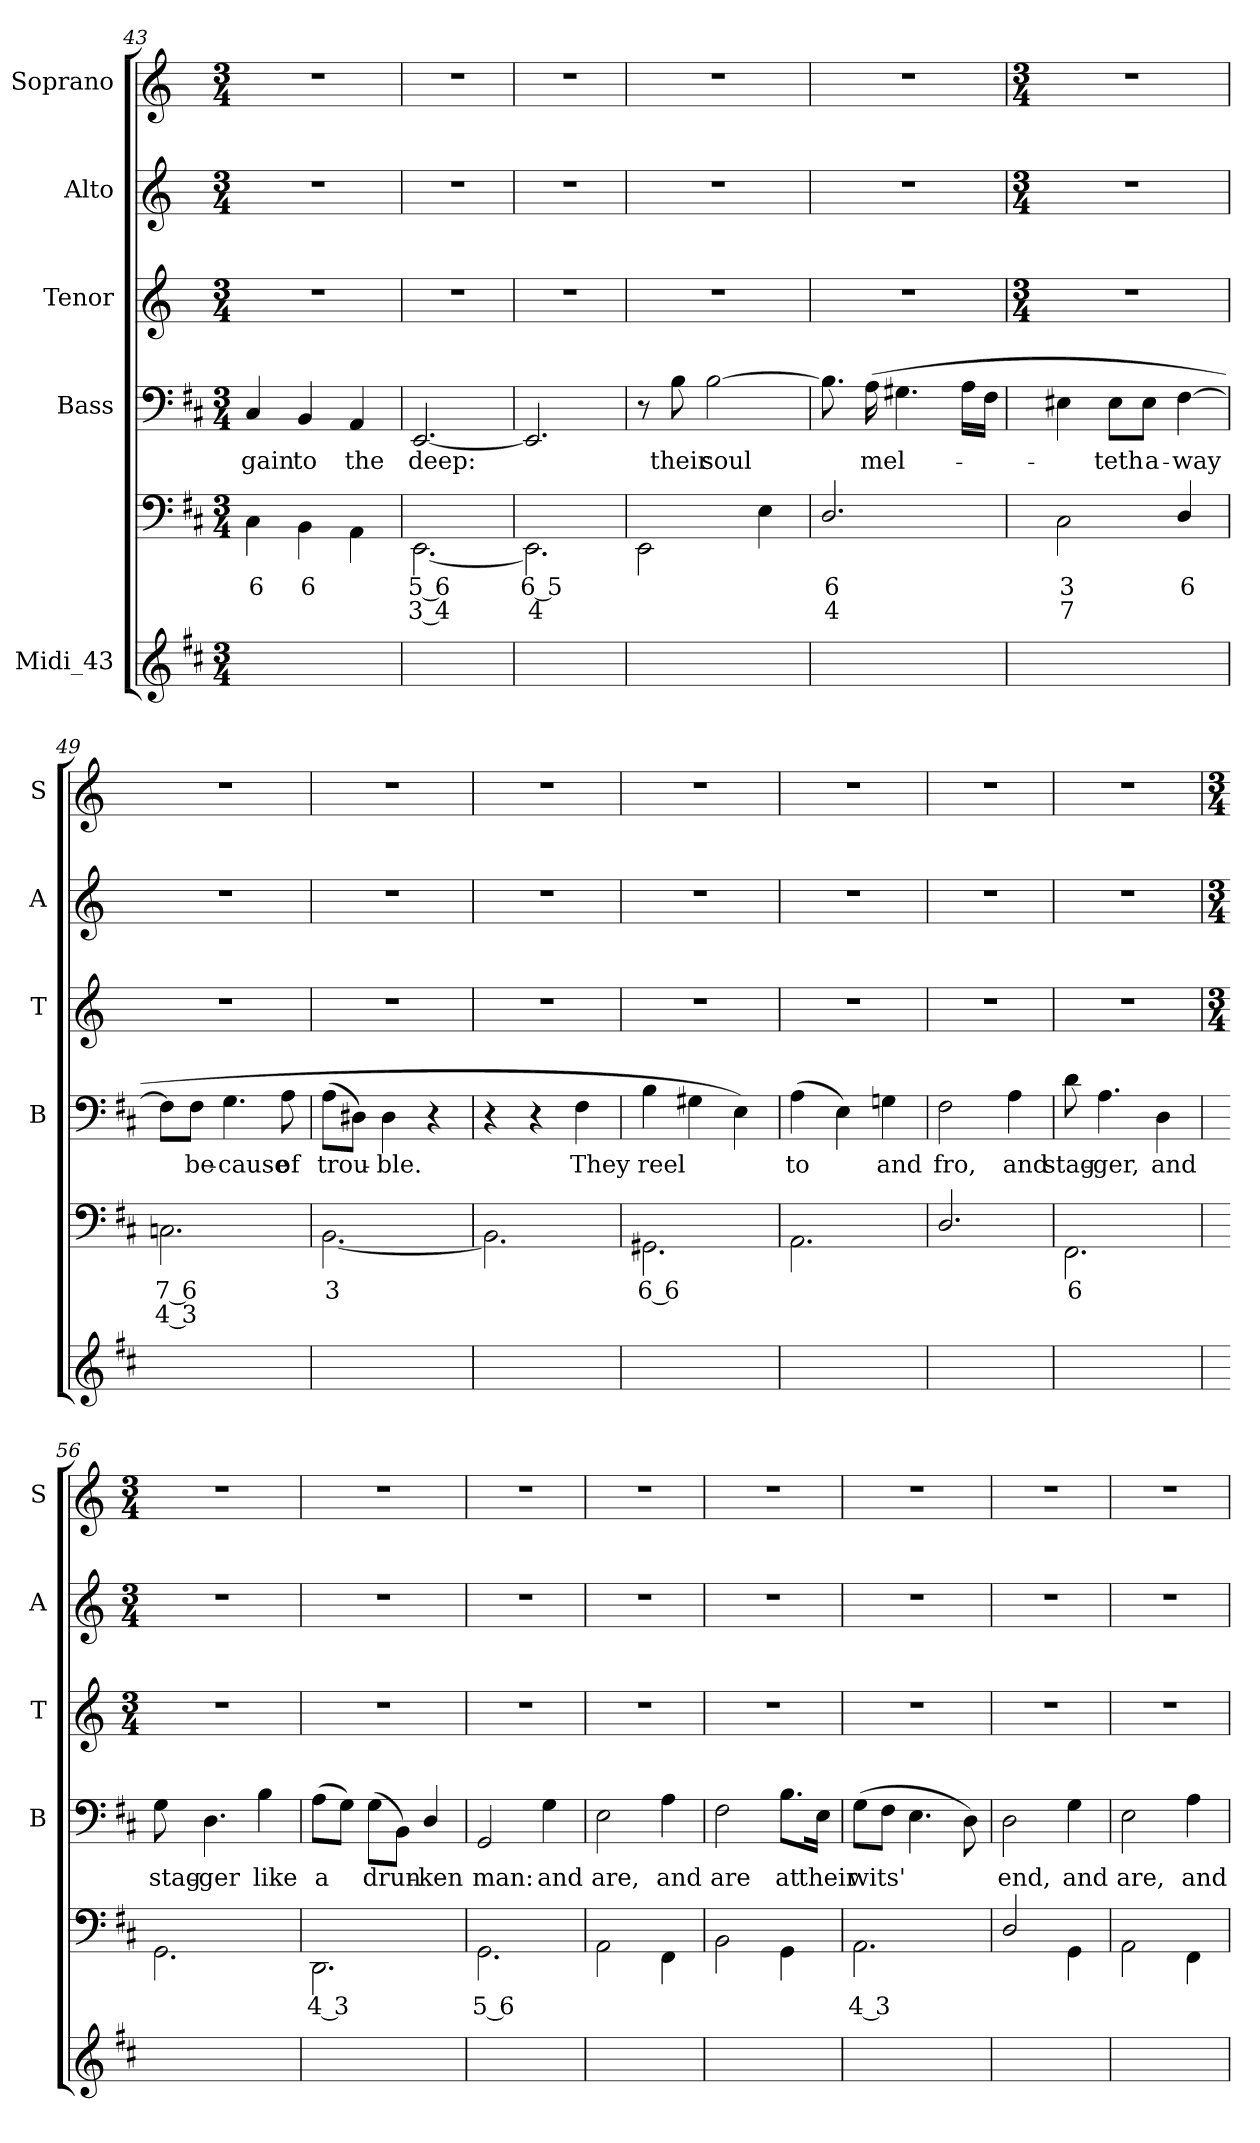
**kern	**kern	**text	**text	**kern	**text	**kern	**kern	**kern
*part5	*part5	*part5	*part5	*part4	*part4	*part3	*part2	*part1
*staff6	*staff5	*staff5	*staff5	*staff4	*staff4	*staff3	*staff2	*staff1
*I"Midi_43	*	*	*	*I"Bass	*	*I"Tenor	*I"Alto	*I"Soprano
*	*	*	*	*I'B	*	*I'T	*I'A	*I'S
*clefG2	*clefF4	*	*	*clefF4	*	*clefG2	*clefG2	*clefG2
*k[f#c#]	*k[f#c#]	*	*	*k[f#c#]	*	*k[]	*k[]	*k[]
*M3/4	*M3/4	*	*	*M3/4	*	*M3/4	*M3/4	*M3/4
=43	=43	=43	=43	=43	=43	=43	=43	=43
*	*^	*	*	*	*	*	*	*
!	!	!	!LO:LY:b	!	!	!LO:LY:b	!	!	!
2.ryy	2.ryy	4C#\	6	.	4C#/	-gain	2.r	2.r	2.r
!	!	!	!LO:LY:b	!	!	!LO:LY:b	!	!	!
.	.	4BB\	6	.	4BB/	to	.	.	.
!	!	!	!	!	!	!LO:LY:b	!	!	!
.	.	4AA\	.	.	4AA/	the	.	.	.
=44	=44	=44	=44	=44	=44	=44	=44	=44	=44
!	!	!	!LO:LY:b	!LO:LY:b	!	!LO:LY:b	!	!	!
2.ryy	2.ryy	[2.EE\	5 6	3 4	[2.EE/	deep:	2.r	2.r	2.r
=45	=45	=45	=45	=45	=45	=45	=45	=45	=45
!	!	!	!LO:LY:b	!LO:LY:b	!	!	!	!	!
2.ryy	2.ryy	2.EE\]	6 5	4	2.EE/]	.	2.r	2.r	2.r
=46	=46	=46	=46	=46	=46	=46	=46	=46	=46
2.ryy	2.ryy	2EE\	.	.	8r	.	2.r	2.r	2.r
!	!	!	!	!	!	!LO:LY:b	!	!	!
.	.	.	.	.	8B\	their	.	.	.
!	!	!	!	!	!	!LO:LY:b	!	!	!
.	.	.	.	.	[2B\	soul	.	.	.
.	.	4E\	.	.	.	.	.	.	.
=47	=47	=47	=47	=47	=47	=47	=47	=47	=47
!	!	!	!LO:LY:b	!LO:LY:b	!	!	!	!	!
2.ryy	2.ryy	2.D/	6	4	8.B\]	.	2.r	2.r	2.r
!	!	!	!	!	!	!LO:LY:b	!	!	!
.	.	.	.	.	(>16A\	mel-	.	.	.
.	.	.	.	.	4.G#X\	.	.	.	.
.	.	.	.	.	16A\LL	.	.	.	.
.	.	.	.	.	16F#\JJ	.	.	.	.
!!LO:LB:g=z
=48	=48	=48	=48	=48	=48	=48	=48	=48	=48
*	*	*	*	*	*	*	*M3/4	*M3/4	*M3/4
!	!	!	!LO:LY:b	!LO:LY:b	!	!	!	!	!
2.ryy	2.ryy	2C#\	3	7	4E#X\	.	2.r	2.r	2.r
!	!	!	!	!	!	!LO:LY:b	!	!	!
.	.	.	.	.	8E#\L	teth	.	.	.
!	!	!	!	!	!	!LO:LY:b	!	!	!
.	.	.	.	.	8E#\J	a-	.	.	.
!	!	!	!LO:LY:b	!	!	!LO:LY:b	!	!	!
.	.	4D/	6	.	[4F#\	-way	.	.	.
=49	=49	=49	=49	=49	=49	=49	=49	=49	=49
!	!	!	!LO:LY:b	!LO:LY:b	!	!	!	!	!
2.ryy	2.ryy	2.Cn\	7 6	4 3	8F#\L]	.	2.r	2.r	2.r
!	!	!	!	!	!	!LO:LY:b	!	!	!
.	.	.	.	.	8F#\J	be-	.	.	.
!	!	!	!	!	!	!LO:LY:b	!	!	!
.	.	.	.	.	4.G\	-cause	.	.	.
!	!	!	!	!	!	!LO:LY:b	!	!	!
.	.	.	.	.	8A\	of	.	.	.
=50	=50	=50	=50	=50	=50	=50	=50	=50	=50
!	!	!	!LO:LY:b	!	!	!LO:LY:b	!	!	!
2.ryy	2.ryy	[2.BB\	3	.	(>8A\L	trou-	2.r	2.r	2.r
.	.	.	.	.	8D#X\J)	.	.	.	.
!	!	!	!	!	!	!LO:LY:b	!	!	!
.	.	.	.	.	4D#\	ble.	.	.	.
.	.	.	.	.	4r	.	.	.	.
=51	=51	=51	=51	=51	=51	=51	=51	=51	=51
2.ryy	2.ryy	2.BB\]	.	.	4r	.	2.r	2.r	2.r
.	.	.	.	.	4r	.	.	.	.
!	!	!	!	!	!	!LO:LY:b	!	!	!
.	.	.	.	.	4F#\	They	.	.	.
=52	=52	=52	=52	=52	=52	=52	=52	=52	=52
!	!	!	!LO:LY:b	!	!	!LO:LY:b	!	!	!
2.ryy	2.ryy	2.GG#X\	6 6	.	4B\	reel	2.r	2.r	2.r
.	.	.	.	.	4G#X\	.	.	.	.
.	.	.	.	.	4E\)	.	.	.	.
=53	=53	=53	=53	=53	=53	=53	=53	=53	=53
!	!	!	!	!	!	!LO:LY:b	!	!	!
2.ryy	2.ryy	2.AA\	.	.	(>4A\	to	2.r	2.r	2.r
.	.	.	.	.	4E\)	.	.	.	.
!	!	!	!	!	!	!LO:LY:b	!	!	!
.	.	.	.	.	4Gn\	and	.	.	.
=54	=54	=54	=54	=54	=54	=54	=54	=54	=54
!	!	!	!	!	!	!LO:LY:b	!	!	!
2.ryy	2.ryy	2.D/	.	.	2F#\	fro,	2.r	2.r	2.r
!	!	!	!	!	!	!LO:LY:b	!	!	!
.	.	.	.	.	4A\	and	.	.	.
=55	=55	=55	=55	=55	=55	=55	=55	=55	=55
!	!	!	!LO:LY:b	!	!	!LO:LY:b	!	!	!
2.ryy	2.ryy	2.FF#\	6	.	8d\	stag-	2.r	2.r	2.r
!	!	!	!	!	!	!LO:LY:b	!	!	!
.	.	.	.	.	4.A\	-ger,	.	.	.
!	!	!	!	!	!	!LO:LY:b	!	!	!
.	.	.	.	.	4D\	and	.	.	.
!!LO:PB:g=z
=56	=56	=56	=56	=56	=56	=56	=56	=56	=56
*	*	*	*	*	*	*	*M3/4	*M3/4	*M3/4
!	!	!	!	!	!	!LO:LY:b	!	!	!
2.ryy	2.ryy	2.GG\	.	.	8G\	stag-	2.r	2.r	2.r
!	!	!	!	!	!	!LO:LY:b	!	!	!
.	.	.	.	.	4.D\	-ger	.	.	.
!	!	!	!	!	!	!LO:LY:b	!	!	!
.	.	.	.	.	4B\	like	.	.	.
=57	=57	=57	=57	=57	=57	=57	=57	=57	=57
!	!	!	!LO:LY:b	!	!	!LO:LY:b	!	!	!
2.ryy	2.ryy	2.DD\	4 3	.	(>8A\L	a	2.r	2.r	2.r
.	.	.	.	.	8G\J)	.	.	.	.
!	!	!	!	!	!	!LO:LY:b	!	!	!
.	.	.	.	.	(>8G\L	drun-	.	.	.
.	.	.	.	.	8BB\J)	.	.	.	.
!	!	!	!	!	!	!LO:LY:b	!	!	!
.	.	.	.	.	4D/	ken	.	.	.
=58	=58	=58	=58	=58	=58	=58	=58	=58	=58
!	!	!	!LO:LY:b	!	!	!LO:LY:b	!	!	!
2.ryy	2.ryy	2.GG\	5 6	.	2GG/	man:	2.r	2.r	2.r
!	!	!	!	!	!	!LO:LY:b	!	!	!
.	.	.	.	.	4G\	and	.	.	.
=59	=59	=59	=59	=59	=59	=59	=59	=59	=59
!	!	!	!	!	!	!LO:LY:b	!	!	!
2.ryy	2.ryy	2AA\	.	.	2E\	are,	2.r	2.r	2.r
!	!	!	!	!	!	!LO:LY:b	!	!	!
.	.	4FF#\	.	.	4A\	and	.	.	.
=60	=60	=60	=60	=60	=60	=60	=60	=60	=60
!	!	!	!	!	!	!LO:LY:b	!	!	!
2.ryy	2.ryy	2BB\	.	.	2F#\	are	2.r	2.r	2.r
!	!	!	!	!	!	!LO:LY:b	!	!	!
.	.	4GG\	.	.	8.B\L	at	.	.	.
!	!	!	!	!	!	!LO:LY:b	!	!	!
.	.	.	.	.	16E\Jk	their	.	.	.
=61	=61	=61	=61	=61	=61	=61	=61	=61	=61
!	!	!	!LO:LY:b	!	!	!LO:LY:b	!	!	!
2.ryy	2.ryy	2.AA\	4 3	.	(>8G\L	wits'	2.r	2.r	2.r
.	.	.	.	.	8F#\J	.	.	.	.
.	.	.	.	.	4.E\	.	.	.	.
.	.	.	.	.	8D\)	.	.	.	.
=62	=62	=62	=62	=62	=62	=62	=62	=62	=62
!	!	!	!	!	!	!LO:LY:b	!	!	!
2.ryy	2.ryy	2D/	.	.	2D\	end,	2.r	2.r	2.r
!	!	!	!	!	!	!LO:LY:b	!	!	!
.	.	4GG\	.	.	4G\	and	.	.	.
=63	=63	=63	=63	=63	=63	=63	=63	=63	=63
!	!	!	!	!	!	!LO:LY:b	!	!	!
2.ryy	2.ryy	2AA\	.	.	2E\	are,	2.r	2.r	2.r
!	!	!	!	!	!	!LO:LY:b	!	!	!
.	.	4FF#\	.	.	4A\	and	.	.	.
*	*v	*v	*	*	*	*	*	*	*
=	=	=	=	=	=	=	=	=
*-	*-	*-	*-	*-	*-	*-	*-	*-
